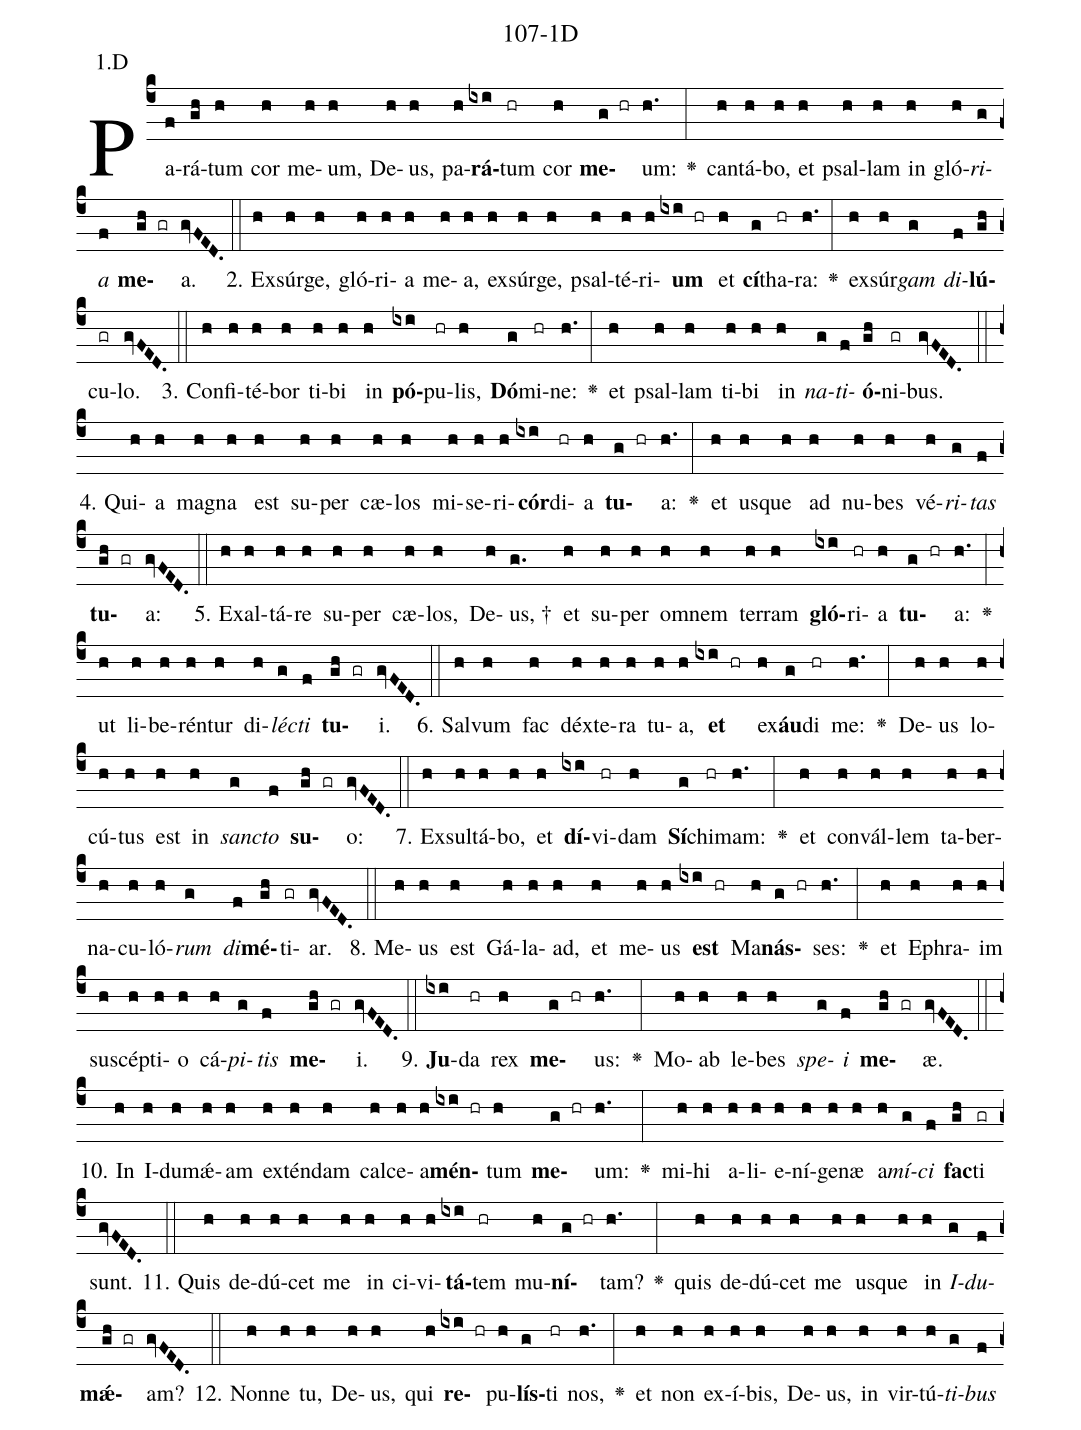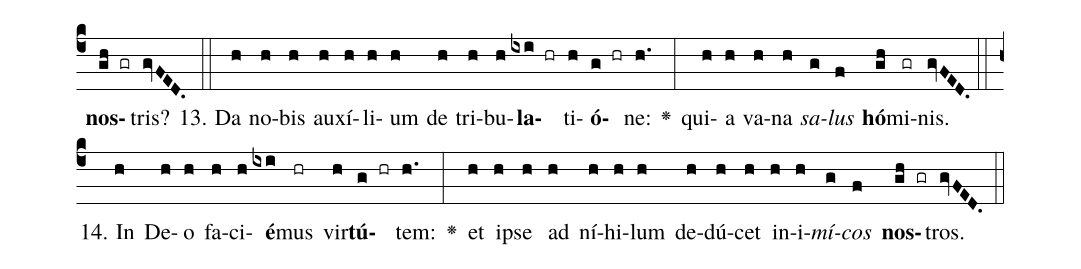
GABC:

name: 107-1D;
annotation: 1.D;
%%
(c4)Pa(f)rá(gh)tum(h) cor(h) me(h)um,(h) De(h)us,(h) pa(h)<b>rá</b>(ixi)tum(hr) cor(h) <b>me</b>(g hr)um:(h.) <v>\greheightstar</v>(:) can(h)tá(h)bo,(h) et(h) psal(h)lam(h) in(h) gló(h)<i>ri</i>(g)<i>a</i>(f) <b>me</b>(gh gr)a.(gvFED.) (::)
2. Ex(h)súr(h)ge,(h) gló(h)ri(h)a(h) me(h)a,(h) ex(h)súr(h)ge,(h) psal(h)té(h)ri(h)<b>um</b>(ixi hr) et(h) <b>cí</b>(g)tha(hr)ra:(h.) <v>\greheightstar</v>(:) ex(h)súr(h)<i>gam</i>(g) <i>di</i>(f)<b>lú</b>(gh)cu(gr)lo.(gvFED.) (::)
3. Con(h)fi(h)té(h)bor(h) ti(h)bi(h) in(h) <b>pó</b>(ixi)pu(hr)lis,(h) <b>Dó</b>(g)mi(hr)ne:(h.) <v>\greheightstar</v>(:) et(h) psal(h)lam(h) ti(h)bi(h) in(h) <i>na</i>(g)<i>ti</i>(f)<b>ó</b>(gh)ni(gr)bus.(gvFED.) (::)
4. Qui(h)a(h) ma(h)gna(h) est(h) su(h)per(h) cæ(h)los(h) mi(h)se(h)ri(h)<b>cór</b>(ixi)di(hr)a(h) <b>tu</b>(g hr)a:(h.) <v>\greheightstar</v>(:) et(h) us(h)que(h) ad(h) nu(h)bes(h) vé(h)<i>ri</i>(g)<i>tas</i>(f) <b>tu</b>(gh gr)a:(gvFED.) (::)
5. Ex(h)al(h)tá(h)re(h) su(h)per(h) cæ(h)los,(h) De(h)us, †(g.) et(h) su(h)per(h) om(h)nem(h) ter(h)ram(h) <b>gló</b>(ixi)ri(hr)a(h) <b>tu</b>(g hr)a:(h.) <v>\greheightstar</v>(:) ut(h) li(h)be(h)rén(h)tur(h) di(h)<i>léc</i>(g)<i>ti</i>(f) <b>tu</b>(gh gr)i.(gvFED.) (::)
6. Sal(h)vum(h) fac(h) déx(h)te(h)ra(h) tu(h)a,(h) <b>et</b>(ixi hr) ex(h)<b>áu</b>(g)di(hr) me:(h.) <v>\greheightstar</v>(:) De(h)us(h) lo(h)cú(h)tus(h) est(h) in(h) <i>sanc</i>(g)<i>to</i>(f) <b>su</b>(gh gr)o:(gvFED.) (::)
7. Ex(h)sul(h)tá(h)bo,(h) et(h) <b>dí</b>(ixi)vi(hr)dam(h) <b>Sí</b>(g)chi(hr)mam:(h.) <v>\greheightstar</v>(:) et(h) con(h)vál(h)lem(h) ta(h)ber(h)na(h)cu(h)ló(h)<i>rum</i>(g) <i>di</i>(f)<b>mé</b>(gh)ti(gr)ar.(gvFED.) (::)
8. Me(h)us(h) est(h) Gá(h)la(h)ad,(h) et(h) me(h)us(h) <b>est</b>(ixi hr) Ma(h)<b>nás</b>(g hr)ses:(h.) <v>\greheightstar</v>(:) et(h) E(h)phra(h)im(h) su(h)scép(h)ti(h)o(h) cá(h)<i>pi</i>(g)<i>tis</i>(f) <b>me</b>(gh gr)i.(gvFED.) (::)
9. <b>Ju</b>(ixi)da(hr) rex(h) <b>me</b>(g hr)us:(h.) <v>\greheightstar</v>(:) Mo(h)ab(h) le(h)bes(h) <i>spe</i>(g)<i>i</i>(f) <b>me</b>(gh gr)æ.(gvFED.) (::)
10. In(h) I(h)du(h)mǽ(h)am(h) ex(h)tén(h)dam(h) cal(h)ce(h)a(h)<b>mén</b>(ixi hr)tum(h) <b>me</b>(g hr)um:(h.) <v>\greheightstar</v>(:) mi(h)hi(h) a(h)li(h)e(h)ní(h)ge(h)næ(h) a(h)<i>mí</i>(g)<i>ci</i>(f) <b>fac</b>(gh)ti(gr) sunt.(gvFED.) (::)
11. Quis(h) de(h)dú(h)cet(h) me(h) in(h) ci(h)vi(h)<b>tá</b>(ixi)tem(hr) mu(h)<b>ní</b>(g hr)tam?(h.) <v>\greheightstar</v>(:) quis(h) de(h)dú(h)cet(h) me(h) us(h)que(h) in(h) <i>I</i>(g)<i>du</i>(f)<b>mǽ</b>(gh gr)am?(gvFED.) (::)
12. Non(h)ne(h) tu,(h) De(h)us,(h) qui(h) <b>re</b>(ixi hr)pu(h)<b>lís</b>(g)ti(hr) nos,(h.) <v>\greheightstar</v>(:) et(h) non(h) ex(h)í(h)bis,(h) De(h)us,(h) in(h) vir(h)tú(h)<i>ti</i>(g)<i>bus</i>(f) <b>nos</b>(gh gr)tris?(gvFED.) (::)
13. Da(h) no(h)bis(h) au(h)xí(h)li(h)um(h) de(h) tri(h)bu(h)<b>la</b>(ixi hr)ti(h)<b>ó</b>(g hr)ne:(h.) <v>\greheightstar</v>(:) qui(h)a(h) va(h)na(h) <i>sa</i>(g)<i>lus</i>(f) <b>hó</b>(gh)mi(gr)nis.(gvFED.) (::)
14. In(h) De(h)o(h) fa(h)ci(h)<b>é</b>(ixi)mus(hr) vir(h)<b>tú</b>(g hr)tem:(h.) <v>\greheightstar</v>(:) et(h) ip(h)se(h) ad(h) ní(h)hi(h)lum(h) de(h)dú(h)cet(h) in(h)i(h)<i>mí</i>(g)<i>cos</i>(f) <b>nos</b>(gh gr)tros.(gvFED.) (::)
